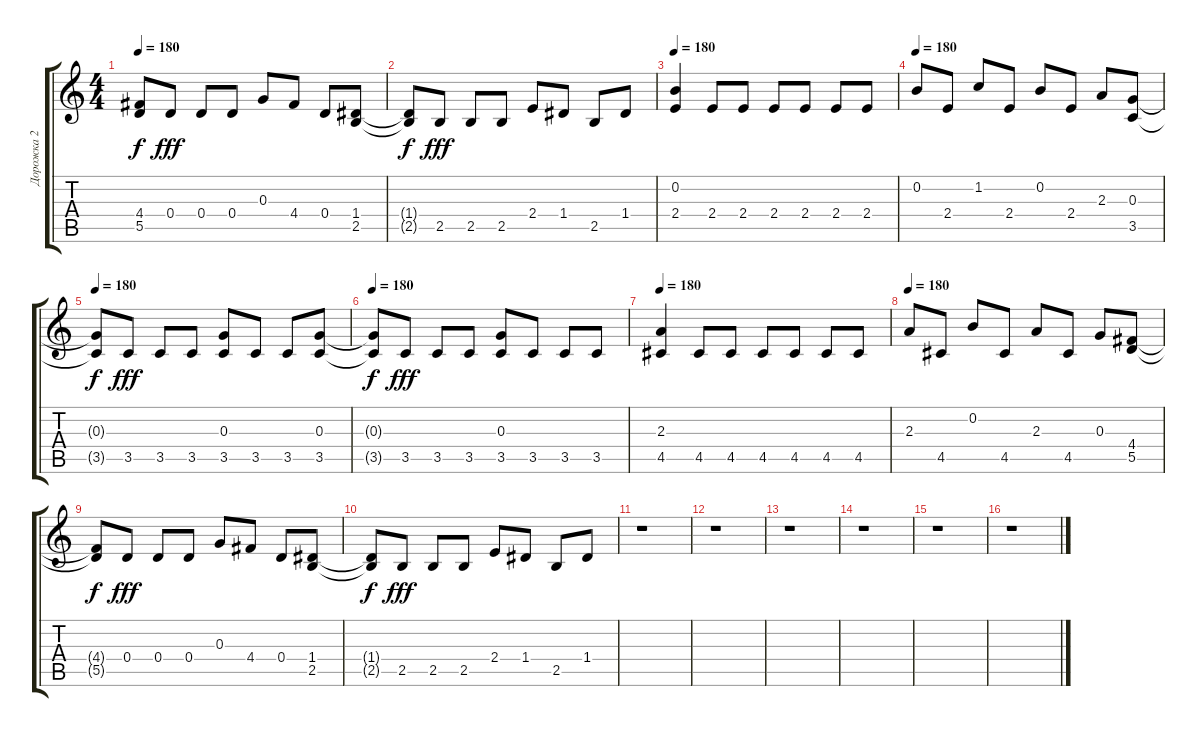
\track ("Дорожка 2" "Дорожка 2") {instrument distortionguitar}
\staff {score tabs}
\tuning (E4 B3 G3 D3 A2 E2) {hide}
\ts (4 4)
\tempo 180
\clef g2
\ks c
(4.4{t} 5.5{t}).8{dy f} 0.4.8{dy fff} 0.4.8 0.4.8 0.3.8 4.4.8 0.4.8 (1.4 2.5).8 |
(1.4{t} 2.5{t}).8{dy f} 2.5.8{dy fff} 2.5.8 2.5.8 2.4.8 1.4.8 2.5.8 1.4.8 |
\tempo 180
(0.2 2.4).4 2.4.8 2.4.8 2.4.8 2.4.8 2.4.8 2.4.8 |
\tempo 180
0.2.8 2.4.8 1.2.8 2.4.8 0.2.8 2.4.8 2.3.8 (0.3 3.5).8 |
\tempo 180
(0.3{t} 3.5{t}).8{dy f} 3.5.8{dy fff} 3.5.8 3.5.8 (0.3 3.5).8 3.5.8 3.5.8 (0.3 3.5).8 |
\tempo 180
(0.3{t} 3.5{t}).8{dy f} 3.5.8{dy fff} 3.5.8 3.5.8 (0.3 3.5).8 3.5.8 3.5.8 3.5.8 |
\tempo 180
(2.3 4.5).4 4.5.8 4.5.8 4.5.8 4.5.8 4.5.8 4.5.8 |
\tempo 180
2.3.8 4.5.8 0.2.8 4.5.8 2.3.8 4.5.8 0.3.8 (4.4 5.5).8 |
(4.4{t} 5.5{t}).8{dy f} 0.4.8{dy fff} 0.4.8 0.4.8 0.3.8 4.4.8 0.4.8 (1.4 2.5).8 |
(1.4{t} 2.5{t}).8{dy f} 2.5.8{dy fff} 2.5.8 2.5.8 2.4.8 1.4.8 2.5.8 1.4.8 |
r.1 |
r.1 |
r.1 |
r.1 |
r.1 |
r.1
